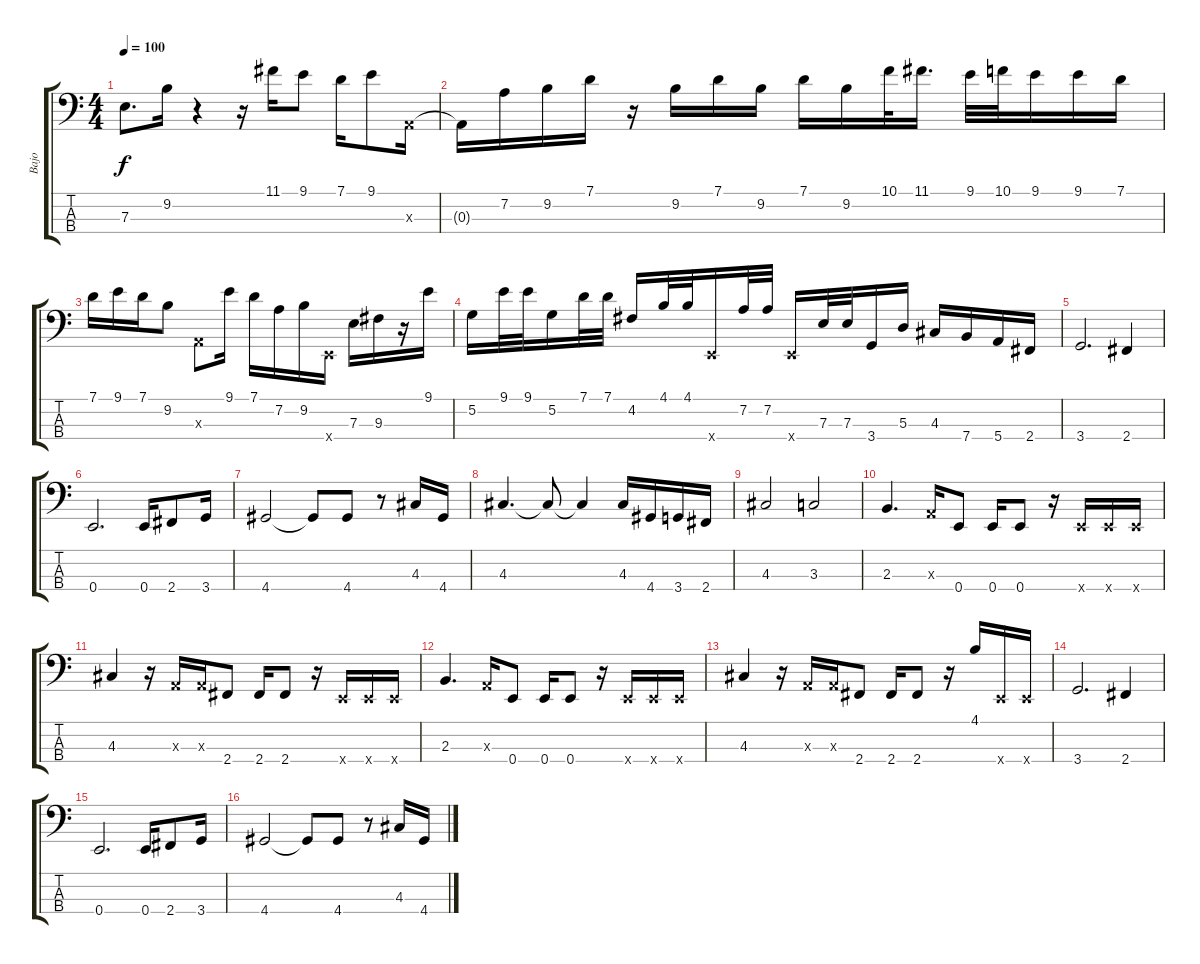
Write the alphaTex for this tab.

\track ("Bajo" "Bajo") {instrument slapbass1}
\staff {score tabs}
\tuning (G2 D2 A1 E1) {hide}
\ts (4 4)
\tempo 100
\clef f4
\ks c
7.3{t}.8{d dy f} 9.2.16 r.4 r.16 11.1.16 9.1.8 7.1.16 9.1.8 0.3{x}.16 |
0.3{t}.16 7.2.16 9.2.16 7.1.16 r.16 9.2.16 7.1.16 9.2.16 7.1.16 9.2.16 10.1.32 11.1.16{d} 9.1.32 10.1.32 9.1.16 9.1.16 7.1.16 |
7.1.16 9.1.16 7.1.16 9.2.8 0.3{x}.8 9.1.16 7.1.16 7.2.16 9.2.16 0.4{x}.16 7.3.16 9.3.16 r.16 9.1.16 |
5.2.16 9.1.32 9.1.32 5.2.16 7.1.32 7.1.32 4.2.16 4.1.32 4.1.32 0.4{x}.16 7.2.32 7.2.32 0.4{x}.16 7.3.32 7.3.32 3.4.16 5.3.16 4.3.16 7.4.16 5.4.16 2.4.16 |
3.4.2{d volume 11 instrument electricbassfinger} 2.4.4 |
0.4.2{d} 0.4.16 2.4.8 3.4.16 |
4.4.2 4.4{t}.8 4.4.8 r.8 4.3.16 4.4.16 |
4.3.4{d} 4.3{t}.8 4.3{t}.4 4.3.16 4.4.16 3.4.16 2.4.16 |
4.3.2 3.3.2 |
2.3.4{d instrument slapbass1} 0.3{x}.16 0.4.8 0.4.16 0.4.8 r.16 0.4{x}.16 0.4{x}.16 0.4{x}.16 |
4.3.4 r.16 0.3{x}.16 0.3{x}.16 2.4.8 2.4.16 2.4.8 r.16 0.4{x}.16 0.4{x}.16 0.4{x}.16 |
2.3.4{d} 0.3{x}.16 0.4.8 0.4.16 0.4.8 r.16 0.4{x}.16 0.4{x}.16 0.4{x}.16 |
4.3.4 r.16 0.3{x}.16 0.3{x}.16 2.4.8 2.4.16 2.4.8 r.16 4.1.16 0.4{x}.16 0.4{x}.16 |
3.4.2{d instrument electricbassfinger} 2.4.4 |
0.4.2{d} 0.4.16 2.4.8 3.4.16 |
4.4.2 4.4{t}.8 4.4.8 r.8 4.3.16 4.4.16
